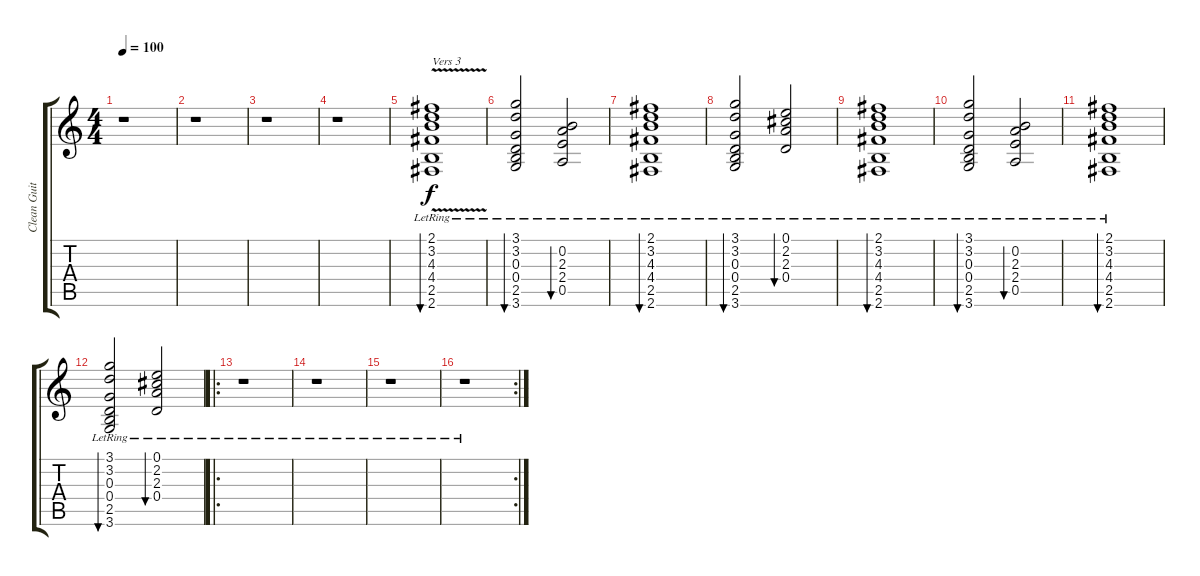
\track ("Clean Guitar II" "Clean Guit") {instrument electricguitarclean}
\staff {score tabs}
\tuning (E4 B3 G3 D3 A2 E2) {hide}
\ts (4 4)
\tempo 100
\clef g2
\ks c
r.1{dy f} |
r.1 |
r.1 |
r.1 |
(2.1{v lr} 3.2{v lr} 4.3{v lr} 4.4{v lr} 2.5{v lr} 2.6{v lr}).1{bu 60 txt "Vers 3"} |
(3.1{lr} 3.2{lr} 0.3{lr} 0.4{lr} 2.5{lr} 3.6{lr}).2{bu 60} (0.2{lr} 2.3{lr} 2.4{lr} 0.5{lr}).2{bu 60} |
(2.1{lr} 3.2{lr} 4.3{lr} 4.4{lr} 2.5{lr} 2.6{lr}).1{bu 60} |
(3.1{lr} 3.2{lr} 0.3{lr} 0.4{lr} 2.5{lr} 3.6{lr}).2{bu 60} (0.1{lr} 2.2{lr} 2.3{lr} 0.4{lr}).2{bu 60} |
(2.1{lr} 3.2{lr} 4.3{lr} 4.4{lr} 2.5{lr} 2.6{lr}).1{bu 60} |
(3.1{lr} 3.2{lr} 0.3{lr} 0.4{lr} 2.5{lr} 3.6{lr}).2{bu 60} (0.2{lr} 2.3{lr} 2.4{lr} 0.5{lr}).2{bu 60} |
(2.1{lr} 3.2{lr} 4.3{lr} 4.4{lr} 2.5{lr} 2.6{lr}).1{bu 60} |
(3.1{lr} 3.2{lr} 0.3{lr} 0.4{lr} 2.5{lr} 3.6{lr}).2{bu 60} (0.1{lr} 2.2{lr} 2.3{lr} 0.4{lr}).2{bu 60} |
\ro
r.1 |
r.1 |
r.1 |
\rc 2
r.1
